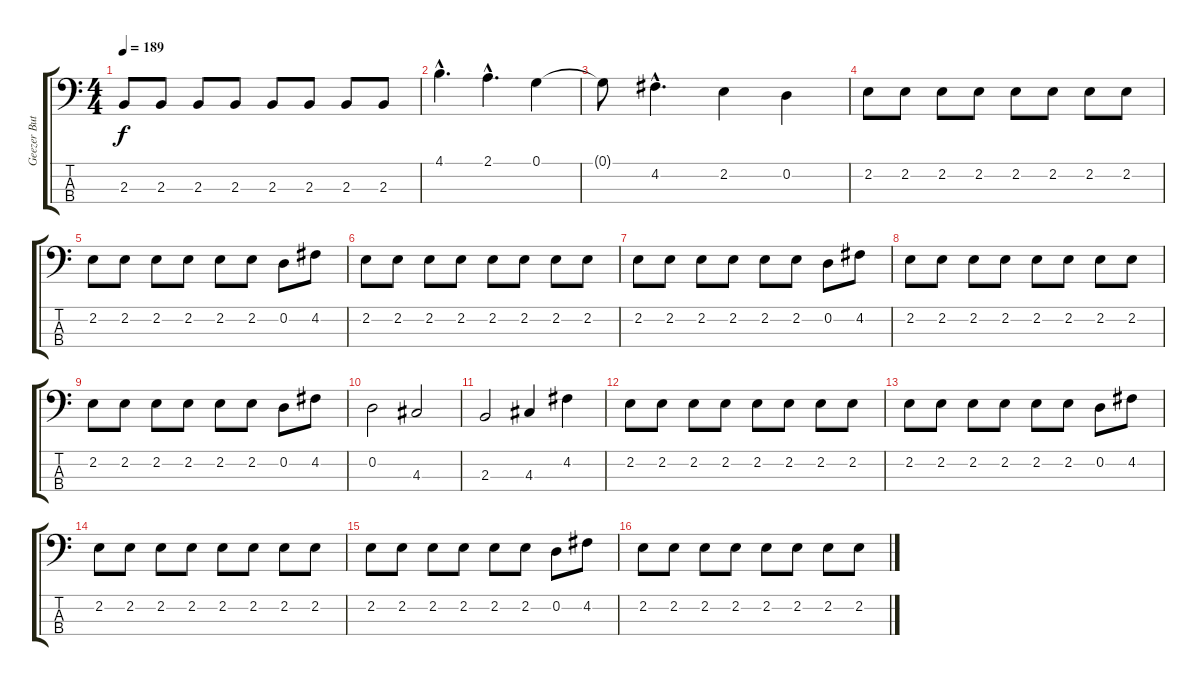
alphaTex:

\track ("Geezer Butler" "Geezer But") {instrument electricbasspick}
\staff {score tabs}
\tuning (G2 D2 A1 E1) {hide}
\ts (4 4)
\tempo 189
\clef f4
\ks c
2.3.8{dy f} 2.3.8 2.3.8 2.3.8 2.3.8 2.3.8 2.3.8 2.3.8 |
4.1{hac}.4{d} 2.1{hac}.4{d} 0.1.4 |
0.1{t}.8 4.2{hac}.4{d} 2.2.4 0.2.4 |
2.2.8 2.2.8 2.2.8 2.2.8 2.2.8 2.2.8 2.2.8 2.2.8 |
2.2.8 2.2.8 2.2.8 2.2.8 2.2.8 2.2.8 0.2.8 4.2.8 |
2.2.8 2.2.8 2.2.8 2.2.8 2.2.8 2.2.8 2.2.8 2.2.8 |
2.2.8 2.2.8 2.2.8 2.2.8 2.2.8 2.2.8 0.2.8 4.2.8 |
2.2.8 2.2.8 2.2.8 2.2.8 2.2.8 2.2.8 2.2.8 2.2.8 |
2.2.8 2.2.8 2.2.8 2.2.8 2.2.8 2.2.8 0.2.8 4.2.8 |
0.2.2 4.3.2 |
2.3.2 4.3.4 4.2.4 |
2.2.8 2.2.8 2.2.8 2.2.8 2.2.8 2.2.8 2.2.8 2.2.8 |
2.2.8 2.2.8 2.2.8 2.2.8 2.2.8 2.2.8 0.2.8 4.2.8 |
2.2.8 2.2.8 2.2.8 2.2.8 2.2.8 2.2.8 2.2.8 2.2.8 |
2.2.8 2.2.8 2.2.8 2.2.8 2.2.8 2.2.8 0.2.8 4.2.8 |
2.2.8 2.2.8 2.2.8 2.2.8 2.2.8 2.2.8 2.2.8 2.2.8
